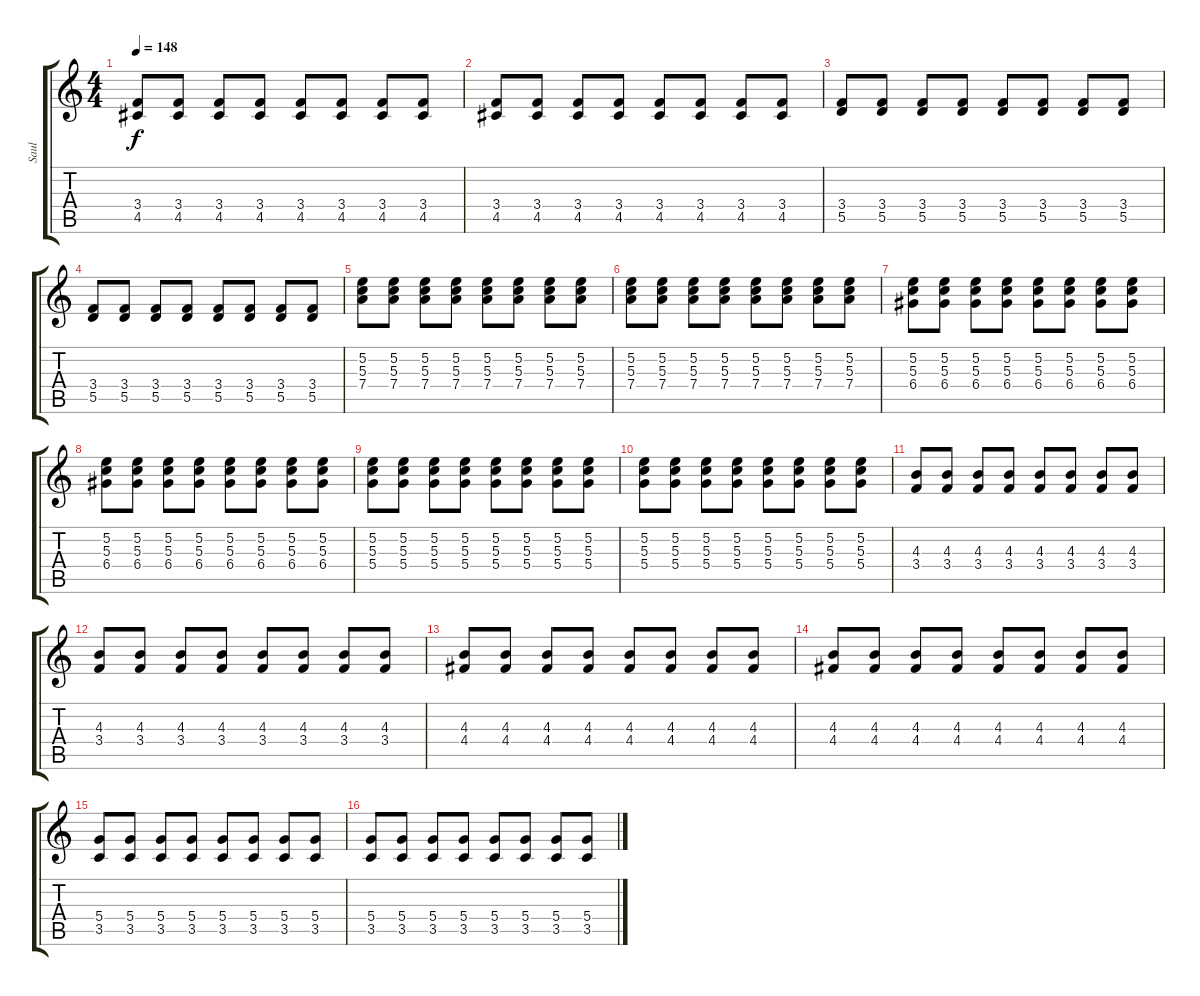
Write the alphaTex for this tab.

\track ("Saul" "Saul") {instrument distortionguitar}
\staff {score tabs}
\tuning (E4 B3 G3 D3 A2 E2) {hide}
\ts (4 4)
\tempo 148
\clef g2
\ks c
(3.4 4.5).8{dy f} (3.4 4.5).8 (3.4 4.5).8 (3.4 4.5).8 (3.4 4.5).8 (3.4 4.5).8 (3.4 4.5).8 (3.4 4.5).8 |
(3.4 4.5).8 (3.4 4.5).8 (3.4 4.5).8 (3.4 4.5).8 (3.4 4.5).8 (3.4 4.5).8 (3.4 4.5).8 (3.4 4.5).8 |
(3.4 5.5).8 (3.4 5.5).8 (3.4 5.5).8 (3.4 5.5).8 (3.4 5.5).8 (3.4 5.5).8 (3.4 5.5).8 (3.4 5.5).8 |
(3.4 5.5).8 (3.4 5.5).8 (3.4 5.5).8 (3.4 5.5).8 (3.4 5.5).8 (3.4 5.5).8 (3.4 5.5).8 (3.4 5.5).8 |
(5.2 5.3 7.4).8 (5.2 5.3 7.4).8 (5.2 5.3 7.4).8 (5.2 5.3 7.4).8 (5.2 5.3 7.4).8 (5.2 5.3 7.4).8 (5.2 5.3 7.4).8 (5.2 5.3 7.4).8 |
(5.2 5.3 7.4).8 (5.2 5.3 7.4).8 (5.2 5.3 7.4).8 (5.2 5.3 7.4).8 (5.2 5.3 7.4).8 (5.2 5.3 7.4).8 (5.2 5.3 7.4).8 (5.2 5.3 7.4).8 |
(5.2 5.3 6.4).8 (5.2 5.3 6.4).8 (5.2 5.3 6.4).8 (5.2 5.3 6.4).8 (5.2 5.3 6.4).8 (5.2 5.3 6.4).8 (5.2 5.3 6.4).8 (5.2 5.3 6.4).8 |
(5.2 5.3 6.4).8 (5.2 5.3 6.4).8 (5.2 5.3 6.4).8 (5.2 5.3 6.4).8 (5.2 5.3 6.4).8 (5.2 5.3 6.4).8 (5.2 5.3 6.4).8 (5.2 5.3 6.4).8 |
(5.2 5.3 5.4).8 (5.2 5.3 5.4).8 (5.2 5.3 5.4).8 (5.2 5.3 5.4).8 (5.2 5.3 5.4).8 (5.2 5.3 5.4).8 (5.2 5.3 5.4).8 (5.2 5.3 5.4).8 |
(5.2 5.3 5.4).8 (5.2 5.3 5.4).8 (5.2 5.3 5.4).8 (5.2 5.3 5.4).8 (5.2 5.3 5.4).8 (5.2 5.3 5.4).8 (5.2 5.3 5.4).8 (5.2 5.3 5.4).8 |
(4.3 3.4).8 (4.3 3.4).8 (4.3 3.4).8 (4.3 3.4).8 (4.3 3.4).8 (4.3 3.4).8 (4.3 3.4).8 (4.3 3.4).8 |
(4.3 3.4).8 (4.3 3.4).8 (4.3 3.4).8 (4.3 3.4).8 (4.3 3.4).8 (4.3 3.4).8 (4.3 3.4).8 (4.3 3.4).8 |
(4.3 4.4).8 (4.3 4.4).8 (4.3 4.4).8 (4.3 4.4).8 (4.3 4.4).8 (4.3 4.4).8 (4.3 4.4).8 (4.3 4.4).8 |
(4.3 4.4).8 (4.3 4.4).8 (4.3 4.4).8 (4.3 4.4).8 (4.3 4.4).8 (4.3 4.4).8 (4.3 4.4).8 (4.3 4.4).8 |
(5.4 3.5).8 (5.4 3.5).8 (5.4 3.5).8 (5.4 3.5).8 (5.4 3.5).8 (5.4 3.5).8 (5.4 3.5).8 (5.4 3.5).8 |
(5.4 3.5).8 (5.4 3.5).8 (5.4 3.5).8 (5.4 3.5).8 (5.4 3.5).8 (5.4 3.5).8 (5.4 3.5).8 (5.4 3.5).8
